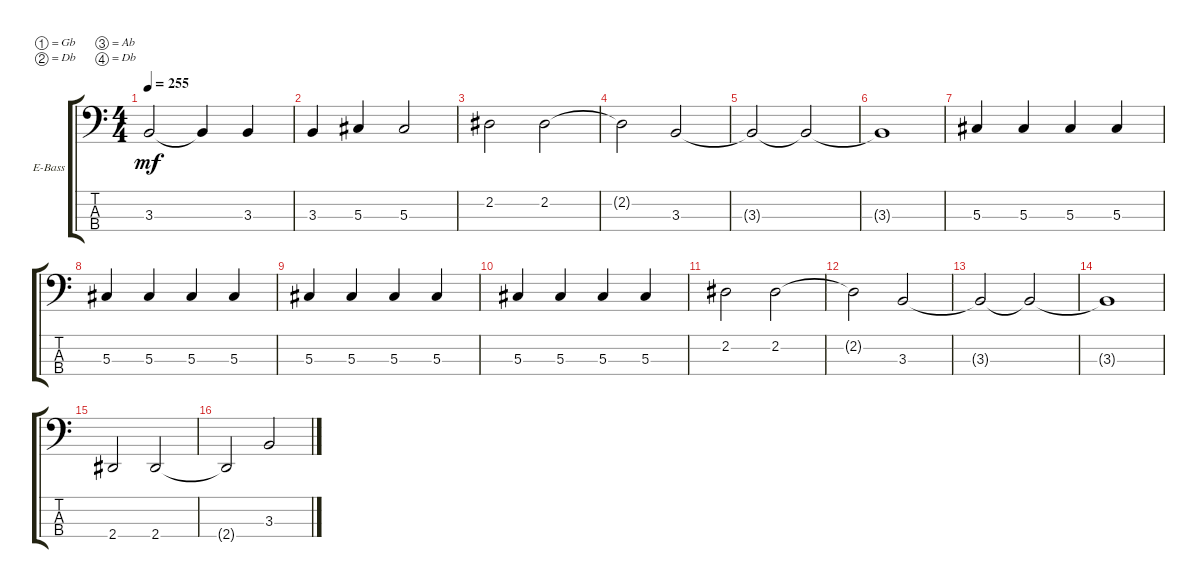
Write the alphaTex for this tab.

\bracketExtendMode groupsimilarinstruments
\firstSystemTrackNameOrientation horizontal
\otherSystemsTrackNameOrientation horizontal
\track ("Bass" "E-Bass") {instrument electricbassfinger}
\staff {score tabs}
\tuning (Gb2 Db2 Ab1 Db1)
\ts (4 4)
\tempo 255
\clef f4
\ks c
3.3{t}.2{dy mf} 3.3{t}.4 3.3.4 |
3.3.4 5.3.4 5.3.2 |
2.2.2 2.2.2 |
2.2{t}.2 3.3.2 |
3.3{t}.2 3.3{t}.2 |
3.3{t}.1 |
5.3.4 5.3.4 5.3.4 5.3.4 |
5.3.4 5.3.4 5.3.4 5.3.4 |
5.3.4 5.3.4 5.3.4 5.3.4 |
5.3.4 5.3.4 5.3.4 5.3.4 |
2.2.2 2.2.2 |
2.2{t}.2 3.3.2 |
3.3{t}.2 3.3{t}.2 |
3.3{t}.1 |
2.4.2 2.4.2 |
2.4{t}.2 3.3.2
